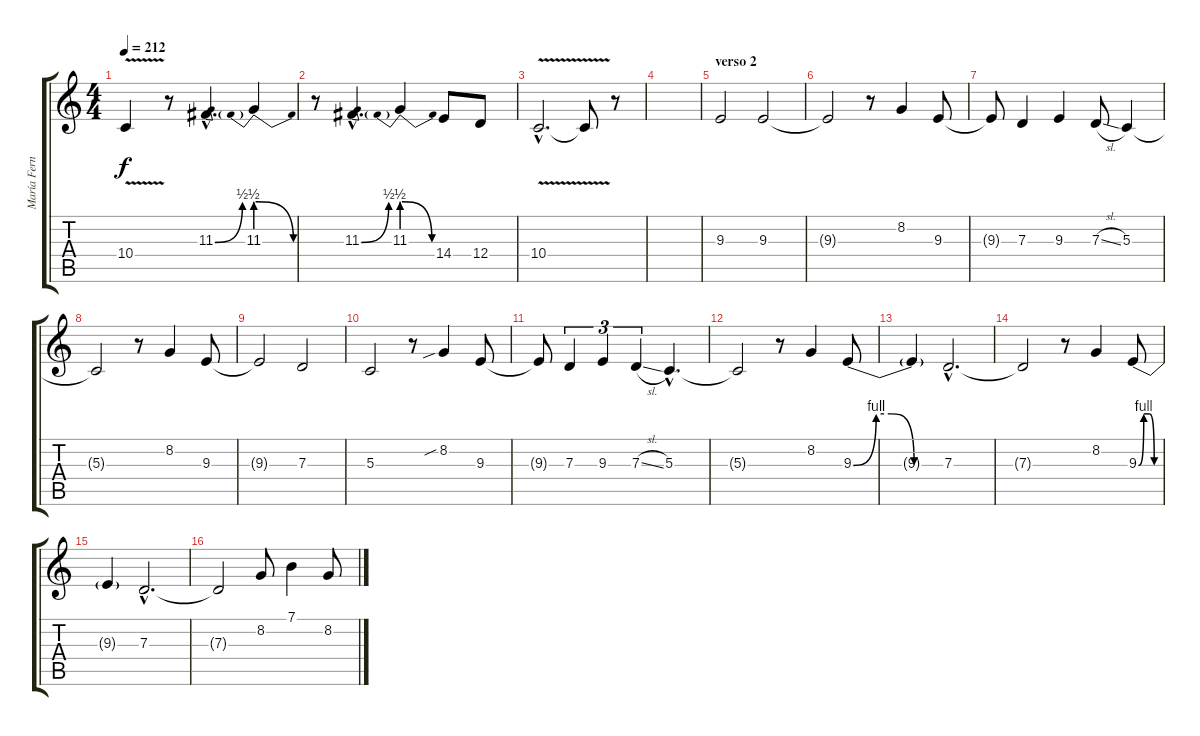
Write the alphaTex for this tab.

\track ("María Fernanda (voz)" "María Fern") {instrument lead3calliope}
\staff {score tabs}
\tuning (E4 B3 G3 D3 A2 E2) {hide}
\ts (4 4)
\tempo 212
\clef g2
\ks c
10.4{v}.4{dy f} r.8 11.3{be (bend 0 0 60 2) hac}.4{d} 11.3{be (prebendrelease 0 2 60 0)}.4 |
r.8 11.3{be (bend 0 0 60 2) hac}.4{d} 11.3{be (prebendrelease 0 2 60 0)}.4 14.4.8 12.4.8 |
10.4{v hac}.2{d} 10.4{t}.8 r.8 |
|
\section ("" "verso 2")
9.3.2 9.3.2 |
9.3{t}.2 r.8 8.2.4 9.3.8 |
9.3{t}.8 7.3.4 9.3.4 7.3{sl}.8 5.3.4 |
5.3{t}.2 r.8 8.2.4 9.3.8 |
9.3{t}.2 7.3.2 |
5.3.2 r.8 8.2{sib}.4 9.3.8 |
9.3{t}.8 7.3.4{tu (3 2)} 9.3.4{tu (3 2)} 7.3{sl}.4{tu (3 2)} 5.3{hac}.4{d} |
5.3{t}.2 r.8 8.2.4 9.3{be (custom 0 0 15 4 25 4 40 0 45 0 60 0)}.8 |
9.3{t}.4 7.3{hac}.2{d} |
7.3{t}.2 r.8 8.2.4 9.3{be (custom 0 0 15 4 30 4 45 0 60 0)}.8 |
9.3{t}.4 7.3{hac}.2{d} |
7.3{t}.2 8.2.8 7.1.4 8.2.8
